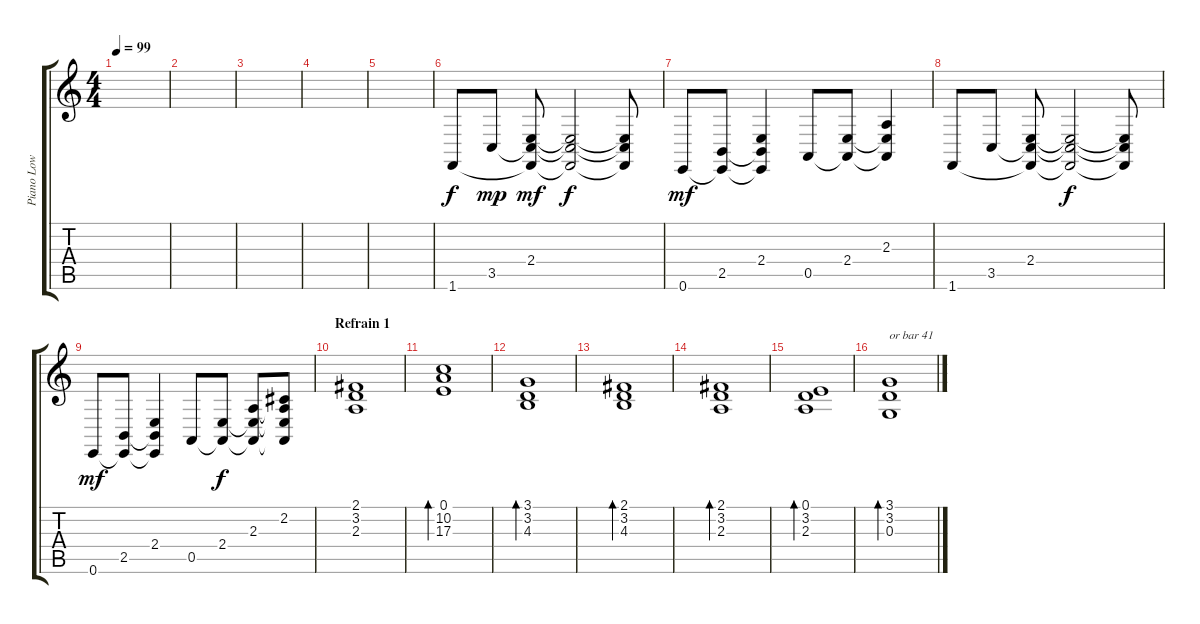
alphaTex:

\track ("Piano Low" "Piano Low") {instrument brightacousticpiano}
\staff {score tabs}
\tuning (E4 B3 G3 D3 A2 E2) {hide}
\ts (4 4)
\tempo 99
\clef g2
\ks c
|
|
|
|
|
1.6.8 3.5.8{dy mp} (2.4 3.5{t} 1.6{t}).8{dy mf} (2.4{t} 3.5{t} 1.6{t}).2{dy f} (2.4{t} 3.5{t} 1.6{t}).8 |
0.6.8{dy mf} (2.5 0.6{t}).8 (2.4 2.5{t} 0.6{t}).4 0.5.8 (2.4 0.5{t}).8 (2.3 2.4{t} 0.5{t}).4 |
1.6.8 3.5.8 (2.4 3.5{t} 1.6{t}).8 (2.4{t} 3.5{t} 1.6{t}).2{dy f} (2.4{t} 3.5{t} 1.6{t}).8 |
0.6.8{dy mf} (2.5 0.6{t}).8 (2.4 2.5{t} 0.6{t}).4 0.5.8 (2.4 0.5{t}).8{dy f} (2.3 2.4{t} 0.5{t}).8 (2.2 2.3{t} 2.4{t} 0.5{t}).8 |
\section ("" "Refrain 1")
(2.1 3.2 2.3).1 |
(0.1 10.2 17.3).1{bd 120} |
(3.1 3.2 4.3).1{bd 120} |
(2.1 3.2 4.3).1{bd 120} |
(2.1 3.2 2.3).1{bd 120} |
(0.1 3.2 2.3).1{bd 120} |
(3.1 3.2 0.3).1{bd 120 txt "or bar 41"}
